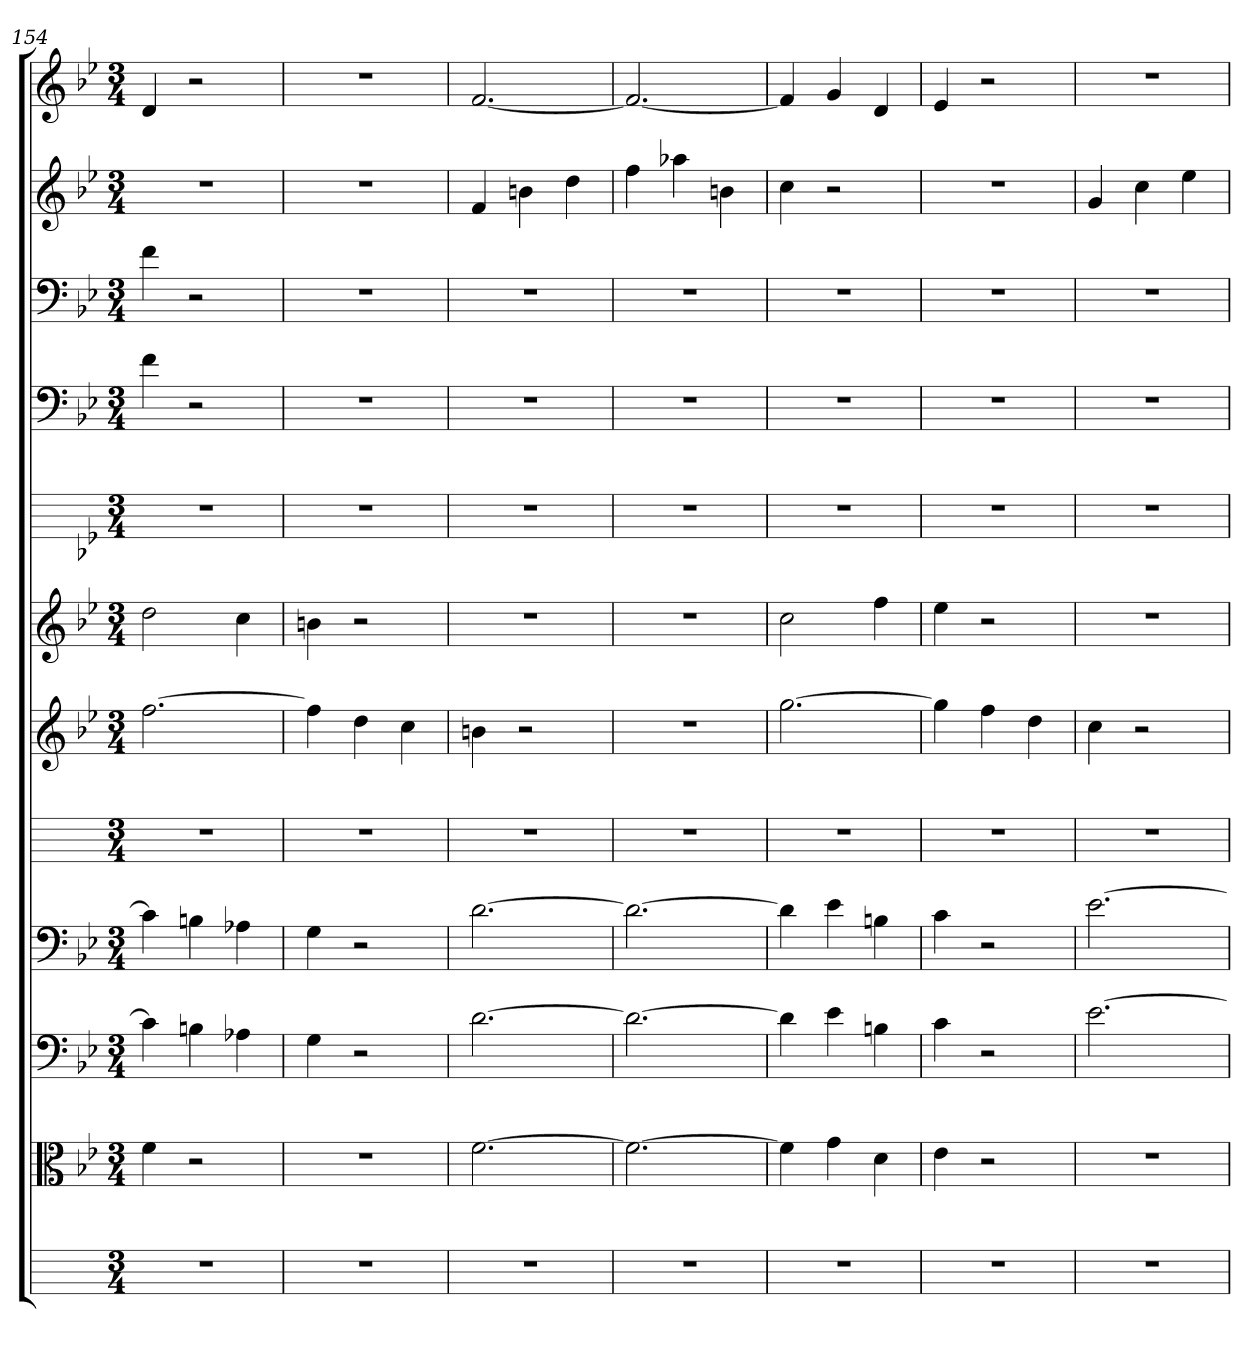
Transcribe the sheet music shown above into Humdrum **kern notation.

**kern	**kern	**kern	**kern	**kern	**kern	**kern	**kern	**kern	**kern	**kern	**kern
*part12	*part11	*part10	*part9	*part8	*part7	*part6	*part5	*part4	*part3	*part2	*part1
*staff12	*staff11	*staff10	*staff9	*staff8	*staff7	*staff6	*staff5	*staff4	*staff3	*staff2	*staff1
*	*clefC3	*clefF4	*clefF4	*	*	*	*	*clefF4	*clefF4	*	*
*k[]	*k[b-e-]	*k[b-e-]	*k[b-e-]	*k[]	*k[b-e-]	*k[b-e-]	*k[b-e-]	*k[b-e-]	*k[b-e-]	*k[b-e-]	*k[b-e-]
*M3/4	*M3/4	*M3/4	*M3/4	*M3/4	*M3/4	*M3/4	*M3/4	*M3/4	*M3/4	*M3/4	*M3/4
=154	=154	=154	=154	=154	=154	=154	=154	=154	=154	=154	=154
2.r	4f	4c]	4c]	2.r	[2.ff	2dd	2.r	4f	4f	2.r	4d
.	2r	4Bn	4Bn	.	.	.	.	2r	2r	.	2r
.	.	4A-X	4A-X	.	.	4cc	.	.	.	.	.
=155	=155	=155	=155	=155	=155	=155	=155	=155	=155	=155	=155
2.r	2.r	4G	4G	2.r	4ff]	4bn	2.r	2.r	2.r	2.r	2.r
.	.	2r	2r	.	4dd	2r	.	.	.	.	.
.	.	.	.	.	4cc	.	.	.	.	.	.
=156	=156	=156	=156	=156	=156	=156	=156	=156	=156	=156	=156
2.r	[2.f	[2.d	[2.d	2.r	4bn	2.r	2.r	2.r	2.r	4f	[2.f
.	.	.	.	.	2r	.	.	.	.	4bn	.
.	.	.	.	.	.	.	.	.	.	4dd	.
=157	=157	=157	=157	=157	=157	=157	=157	=157	=157	=157	=157
2.r	2.f_	2.d_	2.d_	2.r	2.r	2.r	2.r	2.r	2.r	4ff	2.f_
.	.	.	.	.	.	.	.	.	.	4aa-X	.
.	.	.	.	.	.	.	.	.	.	4bn	.
=158	=158	=158	=158	=158	=158	=158	=158	=158	=158	=158	=158
2.r	4f]	4d]	4d]	2.r	[2.gg	2cc	2.r	2.r	2.r	4cc	4f]
.	4g	4e-	4e-	.	.	.	.	.	.	2r	4g
.	4d	4Bn	4Bn	.	.	4ff	.	.	.	.	4d
=159	=159	=159	=159	=159	=159	=159	=159	=159	=159	=159	=159
2.r	4e-	4c	4c	2.r	4gg]	4ee-	2.r	2.r	2.r	2.r	4e-
.	2r	2r	2r	.	4ff	2r	.	.	.	.	2r
.	.	.	.	.	4dd	.	.	.	.	.	.
=160	=160	=160	=160	=160	=160	=160	=160	=160	=160	=160	=160
2.r	2.r	[2.e-	[2.e-	2.r	4cc	2.r	2.r	2.r	2.r	4g	2.r
.	.	.	.	.	2r	.	.	.	.	4cc	.
.	.	.	.	.	.	.	.	.	.	4ee-	.
=	=	=	=	=	=	=	=	=	=	=	=
*-	*-	*-	*-	*-	*-	*-	*-	*-	*-	*-	*-
